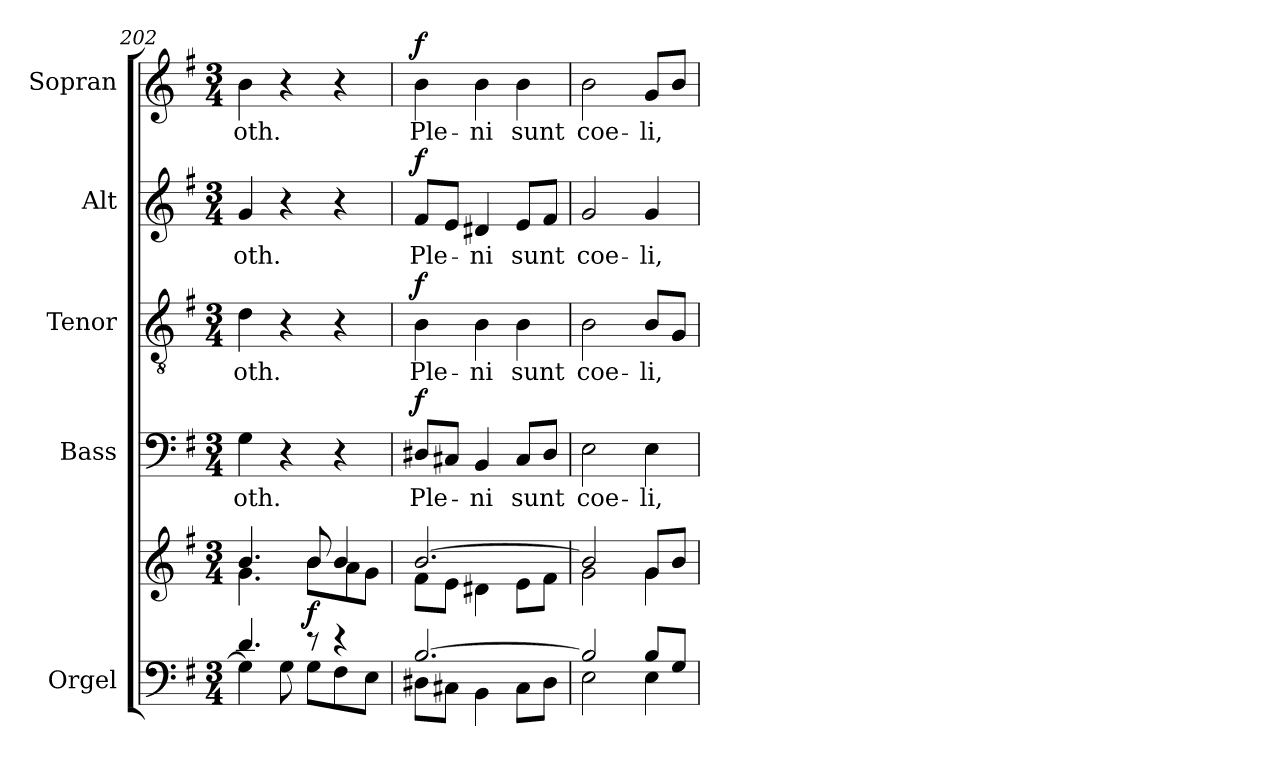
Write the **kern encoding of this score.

**kern	**kern	**dynam	**kern	**text	**dynam	**kern	**text	**dynam	**kern	**text	**dynam	**kern	**text	**dynam
*part5	*part5	*part5	*part4	*part4	*part4	*part3	*part3	*part3	*part2	*part2	*part2	*part1	*part1	*part1
*staff6	*staff5	*staff5/6	*staff4	*staff4	*staff4	*staff3	*staff3	*staff3	*staff2	*staff2	*staff2	*staff1	*staff1	*staff1
*I"Orgel	*	*	*I"Bass	*	*	*I"Tenor	*	*	*I"Alt	*	*	*I"Sopran	*	*
*I'Org.	*	*	*I'B.	*	*	*I'T.	*	*	*I'A.	*	*	*I'S.	*	*
*clefF4	*clefG2	*	*clefF4	*	*	*clefGv2	*	*	*clefG2	*	*	*clefG2	*	*
*k[f#]	*k[f#]	*	*k[f#]	*	*	*k[f#]	*	*	*k[f#]	*	*	*k[f#]	*	*
*G:	*G:	*	*G:	*	*	*G:	*	*	*G:	*	*	*G:	*	*
*M3/4	*M3/4	*	*M3/4	*	*	*M3/4	*	*	*M3/4	*	*	*M3/4	*	*
=202	=202	=202	=202	=202	=202	=202	=202	=202	=202	=202	=202	=202	=202	=202
*^	*^	*	*	*	*	*	*	*	*	*	*	*	*	*
!	!	!	!	!	!	!LO:LY:b	!	!	!LO:LY:b	!	!	!LO:LY:b	!	!	!LO:LY:b	!
4.d/	4G\]	4.b/	4.g\	.	4G\	-oth.	.	4d\	-oth.	.	4g/	-oth.	.	4b\	-oth.	.
.	8G\	.	.	.	4r	.	.	4r	.	.	4r	.	.	4r	.	.
!	!	!	!	!LO:DY:b	!	!	!	!	!	!	!	!	!	!	!	!
8rd	8G\L	8b/	8b\L	f	.	.	.	.	.	.	.	.	.	.	.	.
4rd	8F#\	4b/	8a\	.	4r	.	.	4r	.	.	4r	.	.	4r	.	.
.	8E\J	.	8g\J	.	.	.	.	.	.	.	.	.	.	.	.	.
=203	=203	=203	=203	=203	=203	=203	=203	=203	=203	=203	=203	=203	=203	=203	=203	=203
!	!	!	!	!	!	!LO:LY:b	!LO:DY:a	!	!LO:LY:b	!LO:DY:a	!	!LO:LY:b	!LO:DY:a	!	!LO:LY:b	!LO:DY:a
[>2.B/	8D#X\L	[>2.b/	8f#\L	.	8D#X/L	Ple-	f	4B\	Ple-	f	8f#/L	Ple-	f	4b\	Ple-	f
.	8C#X\J	.	8e\J	.	8C#X/J	.	.	.	.	.	8e/J	.	.	.	.	.
!	!	!	!	!	!	!LO:LY:b	!	!	!LO:LY:b	!	!	!LO:LY:b	!	!	!LO:LY:b	!
.	4BB\	.	4d#X\	.	4BB/	-ni	.	4B\	-ni	.	4d#X/	-ni	.	4b\	-ni	.
!	!	!	!	!	!	!LO:LY:b	!	!	!LO:LY:b	!	!	!LO:LY:b	!	!	!LO:LY:b	!
.	8C#\L	.	8e\L	.	8C#/L	sunt	.	4B\	sunt	.	8e/L	sunt	.	4b\	sunt	.
.	8D#\J	.	8f#\J	.	8D#/J	.	.	.	.	.	8f#/J	.	.	.	.	.
=204	=204	=204	=204	=204	=204	=204	=204	=204	=204	=204	=204	=204	=204	=204	=204	=204
!	!	!	!	!	!	!LO:LY:b	!	!	!LO:LY:b	!	!	!LO:LY:b	!	!	!LO:LY:b	!
2B/]	2E\	2b/]	2g\	.	2E\	coe-	.	2B\	coe-	.	2g/	coe-	.	2b\	coe-	.
!	!	!	!	!	!	!LO:LY:b	!	!	!LO:LY:b	!	!	!LO:LY:b	!	!	!LO:LY:b	!
8B/L	4E\	8g/L	4g\	.	4E\	-li,	.	8B/L	-li,	.	4g/	-li,	.	8g/L	-li,	.
8G/J	.	8b/J	.	.	.	.	.	8G/J	.	.	.	.	.	8b/J	.	.
*v	*v	*	*	*	*	*	*	*	*	*	*	*	*	*	*	*
*	*v	*v	*	*	*	*	*	*	*	*	*	*	*	*	*
=	=	=	=	=	=	=	=	=	=	=	=	=	=	=
*-	*-	*-	*-	*-	*-	*-	*-	*-	*-	*-	*-	*-	*-	*-
